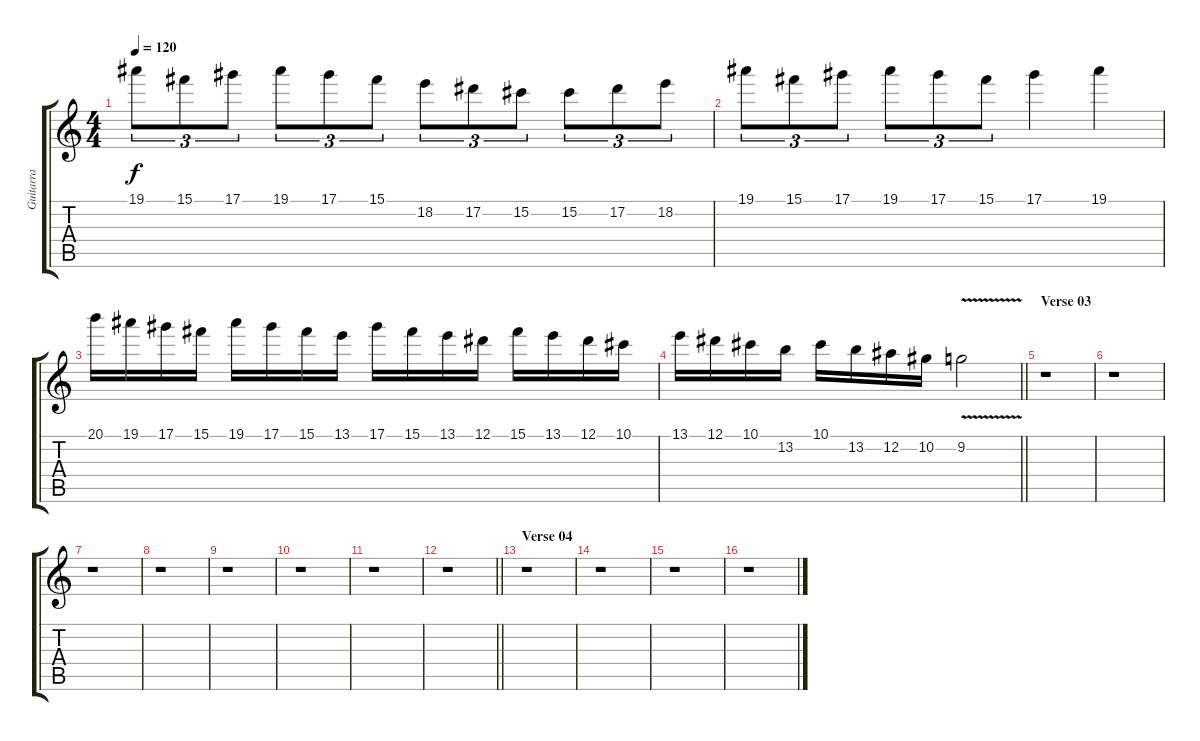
\track ("Guitarra" "Guitarra") {instrument overdrivenguitar}
\staff {score tabs}
\tuning (Eb4 Bb3 Gb3 Db3 Ab2 Eb2) {hide}
\ts (4 4)
\tempo 120
\clef g2
\ks c
19.1.8{tu (3 2) dy f} 15.1.8{tu (3 2)} 17.1.8{tu (3 2)} 19.1.8{tu (3 2)} 17.1.8{tu (3 2)} 15.1.8{tu (3 2)} 18.2.8{tu (3 2)} 17.2.8{tu (3 2)} 15.2.8{tu (3 2)} 15.2.8{tu (3 2)} 17.2.8{tu (3 2)} 18.2.8{tu (3 2)} |
19.1.8{tu (3 2)} 15.1.8{tu (3 2)} 17.1.8{tu (3 2)} 19.1.8{tu (3 2)} 17.1.8{tu (3 2)} 15.1.8{tu (3 2)} 17.1.4 19.1.4 |
20.1.16 19.1.16 17.1.16 15.1.16 19.1.16 17.1.16 15.1.16 13.1.16 17.1.16 15.1.16 13.1.16 12.1.16 15.1.16 13.1.16 12.1.16 10.1.16 |
\barLineRight lightlight
13.1.16 12.1.16 10.1.16 13.2.16 10.1.16 13.2.16 12.2.16 10.2.16 9.2{v}.2 |
\section ("" "Verse 03")
r.1 |
r.1 |
r.1 |
r.1 |
r.1 |
r.1 |
r.1 |
\barLineRight lightlight
r.1 |
\section ("" "Verse 04")
r.1 |
r.1 |
r.1 |
r.1
